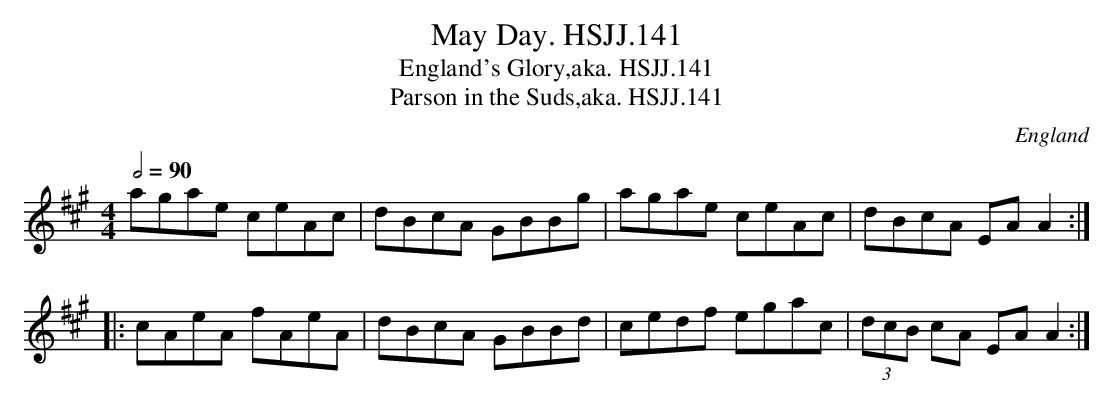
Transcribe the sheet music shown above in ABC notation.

X:1
T:May Day. HSJJ.141
T:England's Glory,aka. HSJJ.141
T:Parson in the Suds,aka. HSJJ.141
M:4/4
L:1/8
Q:1/2=90
O:England
K:A
agae ceAc|dBcA GBBg|agae ceAc|dBcA EAA2:|
|:cAeA fAeA|dBcA GBBd|cedf egac|(3dcB cA EAA2:|
